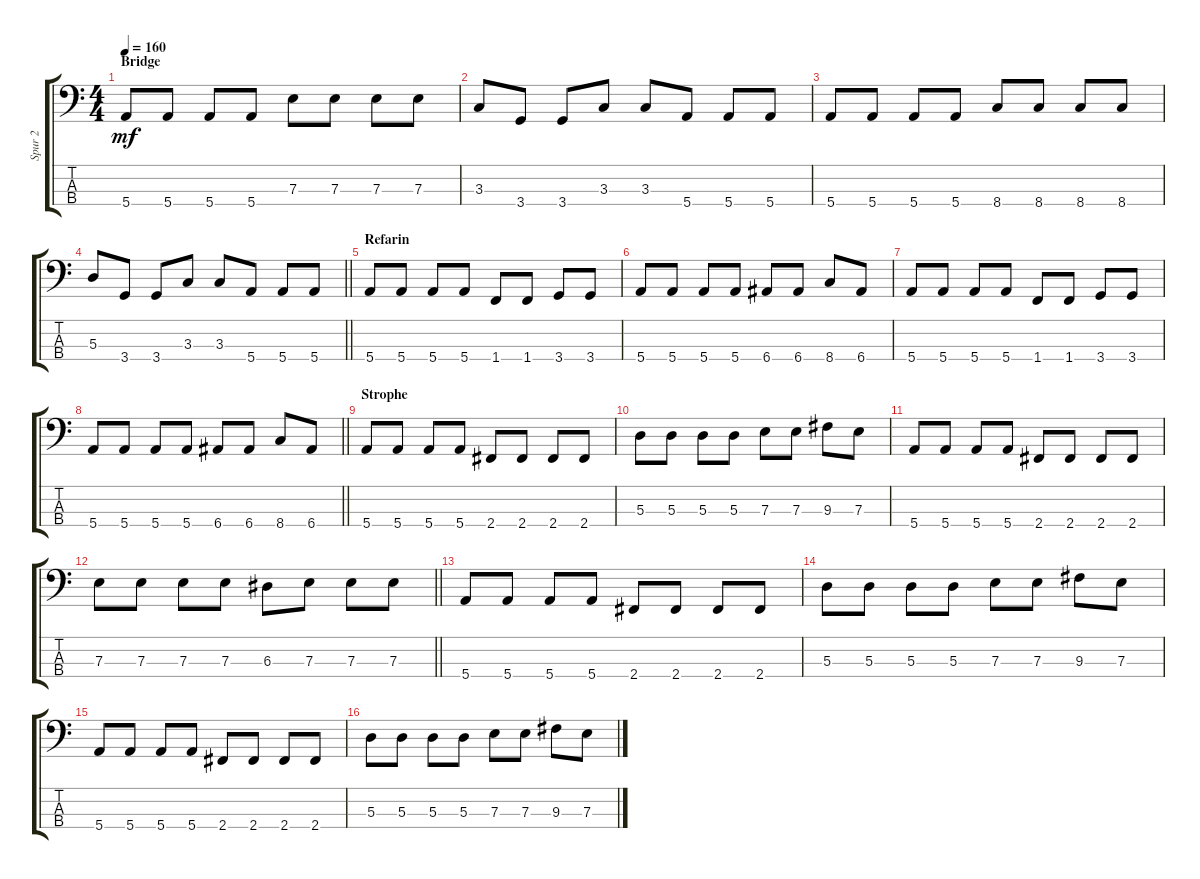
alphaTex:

\track ("Spur 2" "Spur 2") {instrument slapbass2}
\staff {score tabs}
\tuning (G2 D2 A1 E1) {hide}
\ts (4 4)
\section ("" "Bridge")
\tempo 160
\clef f4
\ks c
5.4.8{dy mf} 5.4.8 5.4.8 5.4.8 7.3.8 7.3.8 7.3.8 7.3.8 |
3.3.8 3.4.8 3.4.8 3.3.8 3.3.8 5.4.8 5.4.8 5.4.8 |
5.4.8 5.4.8 5.4.8 5.4.8 8.4.8 8.4.8 8.4.8 8.4.8 |
\barLineRight lightlight
5.3.8 3.4.8 3.4.8 3.3.8 3.3.8 5.4.8 5.4.8 5.4.8 |
\section ("" "Refarin")
5.4.8 5.4.8 5.4.8 5.4.8 1.4.8 1.4.8 3.4.8 3.4.8 |
5.4.8 5.4.8 5.4.8 5.4.8 6.4.8 6.4.8 8.4.8 6.4.8 |
5.4.8 5.4.8 5.4.8 5.4.8 1.4.8 1.4.8 3.4.8 3.4.8 |
\barLineRight lightlight
5.4.8 5.4.8 5.4.8 5.4.8 6.4.8 6.4.8 8.4.8 6.4.8 |
\section ("" "Strophe")
5.4.8 5.4.8 5.4.8 5.4.8 2.4.8 2.4.8 2.4.8 2.4.8 |
5.3.8 5.3.8 5.3.8 5.3.8 7.3.8 7.3.8 9.3.8 7.3.8 |
5.4.8 5.4.8 5.4.8 5.4.8 2.4.8 2.4.8 2.4.8 2.4.8 |
\barLineRight lightlight
7.3.8 7.3.8 7.3.8 7.3.8 6.3.8 7.3.8 7.3.8 7.3.8 |
5.4.8 5.4.8 5.4.8 5.4.8 2.4.8 2.4.8 2.4.8 2.4.8 |
5.3.8 5.3.8 5.3.8 5.3.8 7.3.8 7.3.8 9.3.8 7.3.8 |
5.4.8 5.4.8 5.4.8 5.4.8 2.4.8 2.4.8 2.4.8 2.4.8 |
5.3.8 5.3.8 5.3.8 5.3.8 7.3.8 7.3.8 9.3.8 7.3.8
